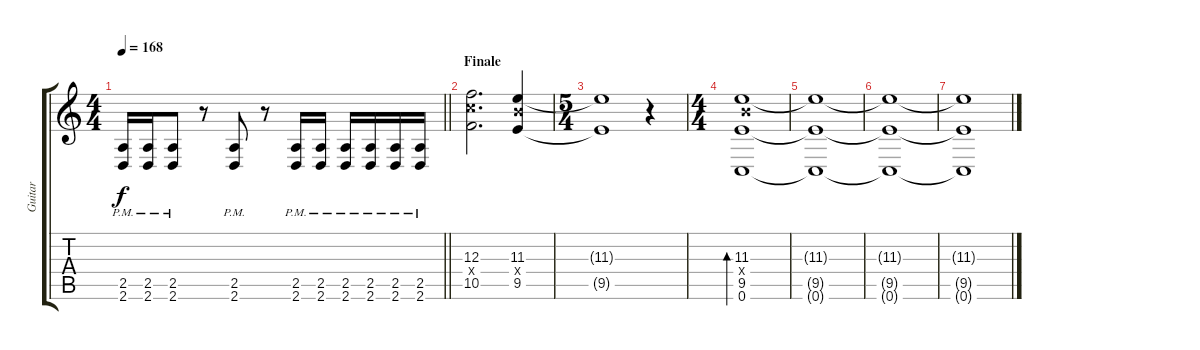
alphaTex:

\track ("Guitar" "Guitar") {instrument distortionguitar}
\staff {score tabs}
\tuning (D4 A3 F3 C3 G2 C2) {hide}
\ts (4 4)
\tempo 168
\clef g2
\barLineRight lightlight
\ks c
(2.5{pm} 2.6{pm}).16{dy f} (2.5{pm} 2.6{pm}).16 (2.5{pm} 2.6{pm}).8 r.8 (2.5{pm} 2.6{pm}).8 r.8 (2.5{pm} 2.6{pm}).16 (2.5{pm} 2.6{pm}).16 (2.5{pm} 2.6{pm}).16 (2.5{pm} 2.6{pm}).16 (2.5{pm} 2.6{pm}).16 (2.5{pm} 2.6{pm}).16 |
\section ("" "Finale")
(12.3 12.4{x} 10.5).2{d volume 12} (11.3 11.4{x} 9.5).4 |
\ts (5 4)
(11.3{t} 9.5{t}).1 r.4 |
\ts (4 4)
(11.3 11.4{x} 9.5 0.6).1{bd 120} |
(11.3{t} 9.5{t} 0.6{t}).1 |
(11.3{t} 9.5{t} 0.6{t}).1 |
(11.3{t} 9.5{t} 0.6{t}).1
